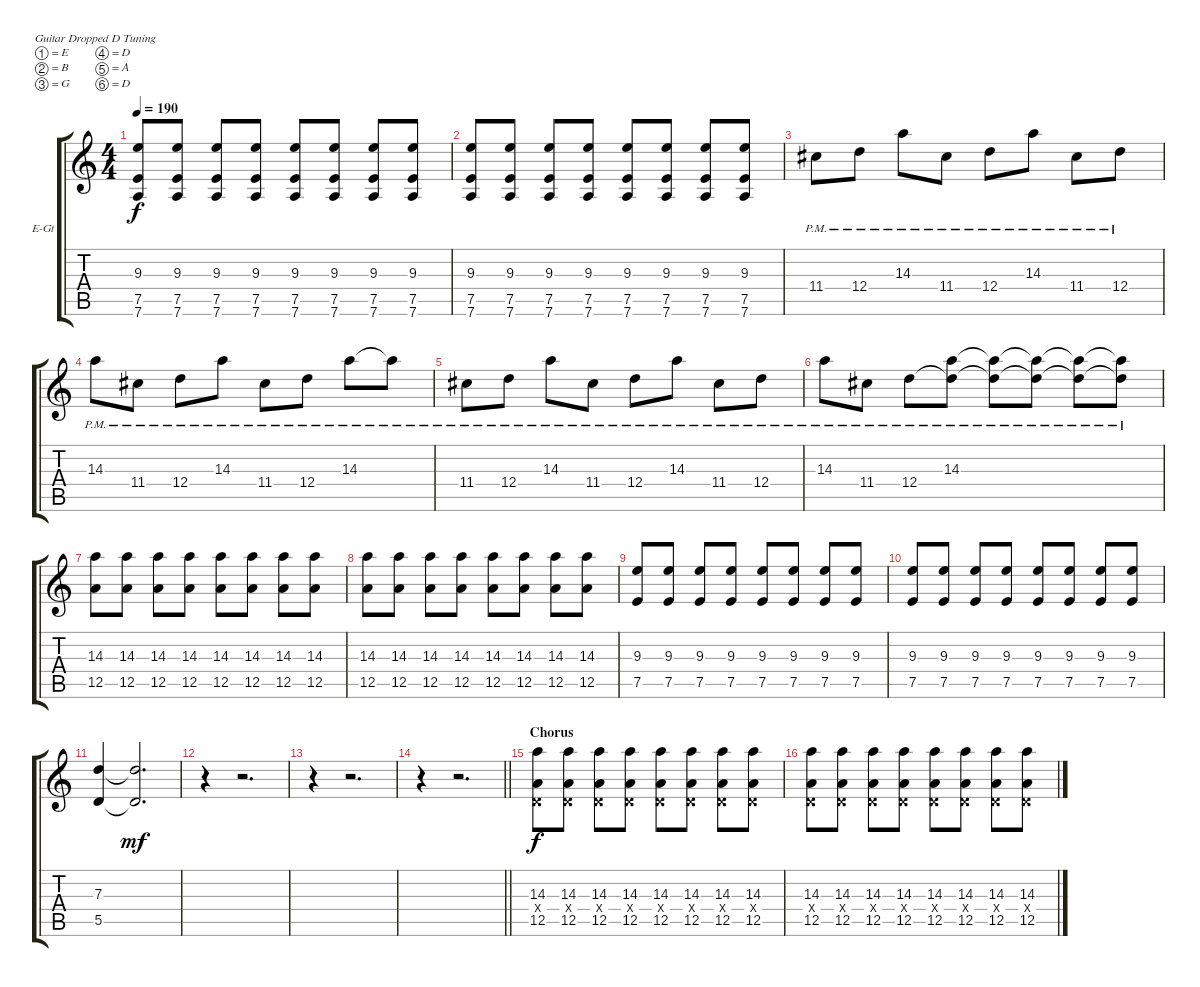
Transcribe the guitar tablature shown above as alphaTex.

\bracketExtendMode groupsimilarinstruments
\firstSystemTrackNameOrientation horizontal
\otherSystemsTrackNameOrientation horizontal
\track ("Jack " "E-Gt") {instrument distortionguitar}
\staff {score tabs}
\tuning (E4 B3 G3 D3 A2 D2)
\ts (4 4)
\tempo 190
\clef g2
\ks c
(7.5 7.6 9.3).8{dy f} (7.5 7.6 9.3).8 (7.5 7.6 9.3).8 (7.5 7.6 9.3).8 (7.5 7.6 9.3).8 (7.5 7.6 9.3).8 (7.5 7.6 9.3).8 (7.5 7.6 9.3).8 |
(7.5 7.6 9.3).8 (7.5 7.6 9.3).8 (7.5 7.6 9.3).8 (7.5 7.6 9.3).8 (7.5 7.6 9.3).8 (7.5 7.6 9.3).8 (7.5 7.6 9.3).8 (7.5 7.6 9.3).8 |
11.4{pm}.8 12.4{pm}.8 14.3{pm}.8 11.4{pm}.8 12.4{pm}.8 14.3{pm}.8 11.4{pm}.8 12.4{pm}.8 |
14.3{pm}.8 11.4{pm}.8 12.4{pm}.8 14.3{pm}.8 11.4{pm}.8 12.4{pm}.8 14.3{pm}.8 14.3{pm t}.8 |
11.4{pm}.8 12.4{pm}.8 14.3{pm}.8 11.4{pm}.8 12.4{pm}.8 14.3{pm}.8 11.4{pm}.8 12.4{pm}.8 |
14.3{pm}.8 11.4{pm}.8 12.4{pm}.8 (14.3 12.4{pm t}).8 (14.3{t} 12.4{pm t}).8 (14.3{t} 12.4{pm t}).8 (14.3{t} 12.4{pm t}).8 (14.3{t} 12.4{pm t}).8 |
(12.5 14.3).8 (12.5 14.3).8 (12.5 14.3).8 (12.5 14.3).8 (12.5 14.3).8 (12.5 14.3).8 (12.5 14.3).8 (12.5 14.3).8 |
(12.5 14.3).8 (12.5 14.3).8 (12.5 14.3).8 (12.5 14.3).8 (12.5 14.3).8 (12.5 14.3).8 (12.5 14.3).8 (12.5 14.3).8 |
(7.5 9.3).8 (7.5 9.3).8 (7.5 9.3).8 (7.5 9.3).8 (7.5 9.3).8 (7.5 9.3).8 (7.5 9.3).8 (7.5 9.3).8 |
(7.5 9.3).8 (7.5 9.3).8 (7.5 9.3).8 (7.5 9.3).8 (7.5 9.3).8 (7.5 9.3).8 (7.5 9.3).8 (7.5 9.3).8 |
(7.3 5.5).4 (5.5{t} 7.3{t}).2{d dy mf} |
r.4 r.2{d} |
r.4 r.2{d} |
\barLineRight lightlight
r.4 r.2{d} |
\section ("" "Chorus")
(12.5 14.3 0.4{x}).8{dy f} (12.5 14.3 0.4{x}).8 (12.5 14.3 0.4{x}).8 (12.5 14.3 0.4{x}).8 (12.5 14.3 0.4{x}).8 (12.5 14.3 0.4{x}).8 (12.5 14.3 0.4{x}).8 (12.5 14.3 0.4{x}).8 |
(12.5 14.3 0.4{x}).8 (12.5 14.3 0.4{x}).8 (12.5 14.3 0.4{x}).8 (12.5 14.3 0.4{x}).8 (12.5 14.3 0.4{x}).8 (12.5 14.3 0.4{x}).8 (12.5 14.3 0.4{x}).8 (12.5 14.3 0.4{x}).8
